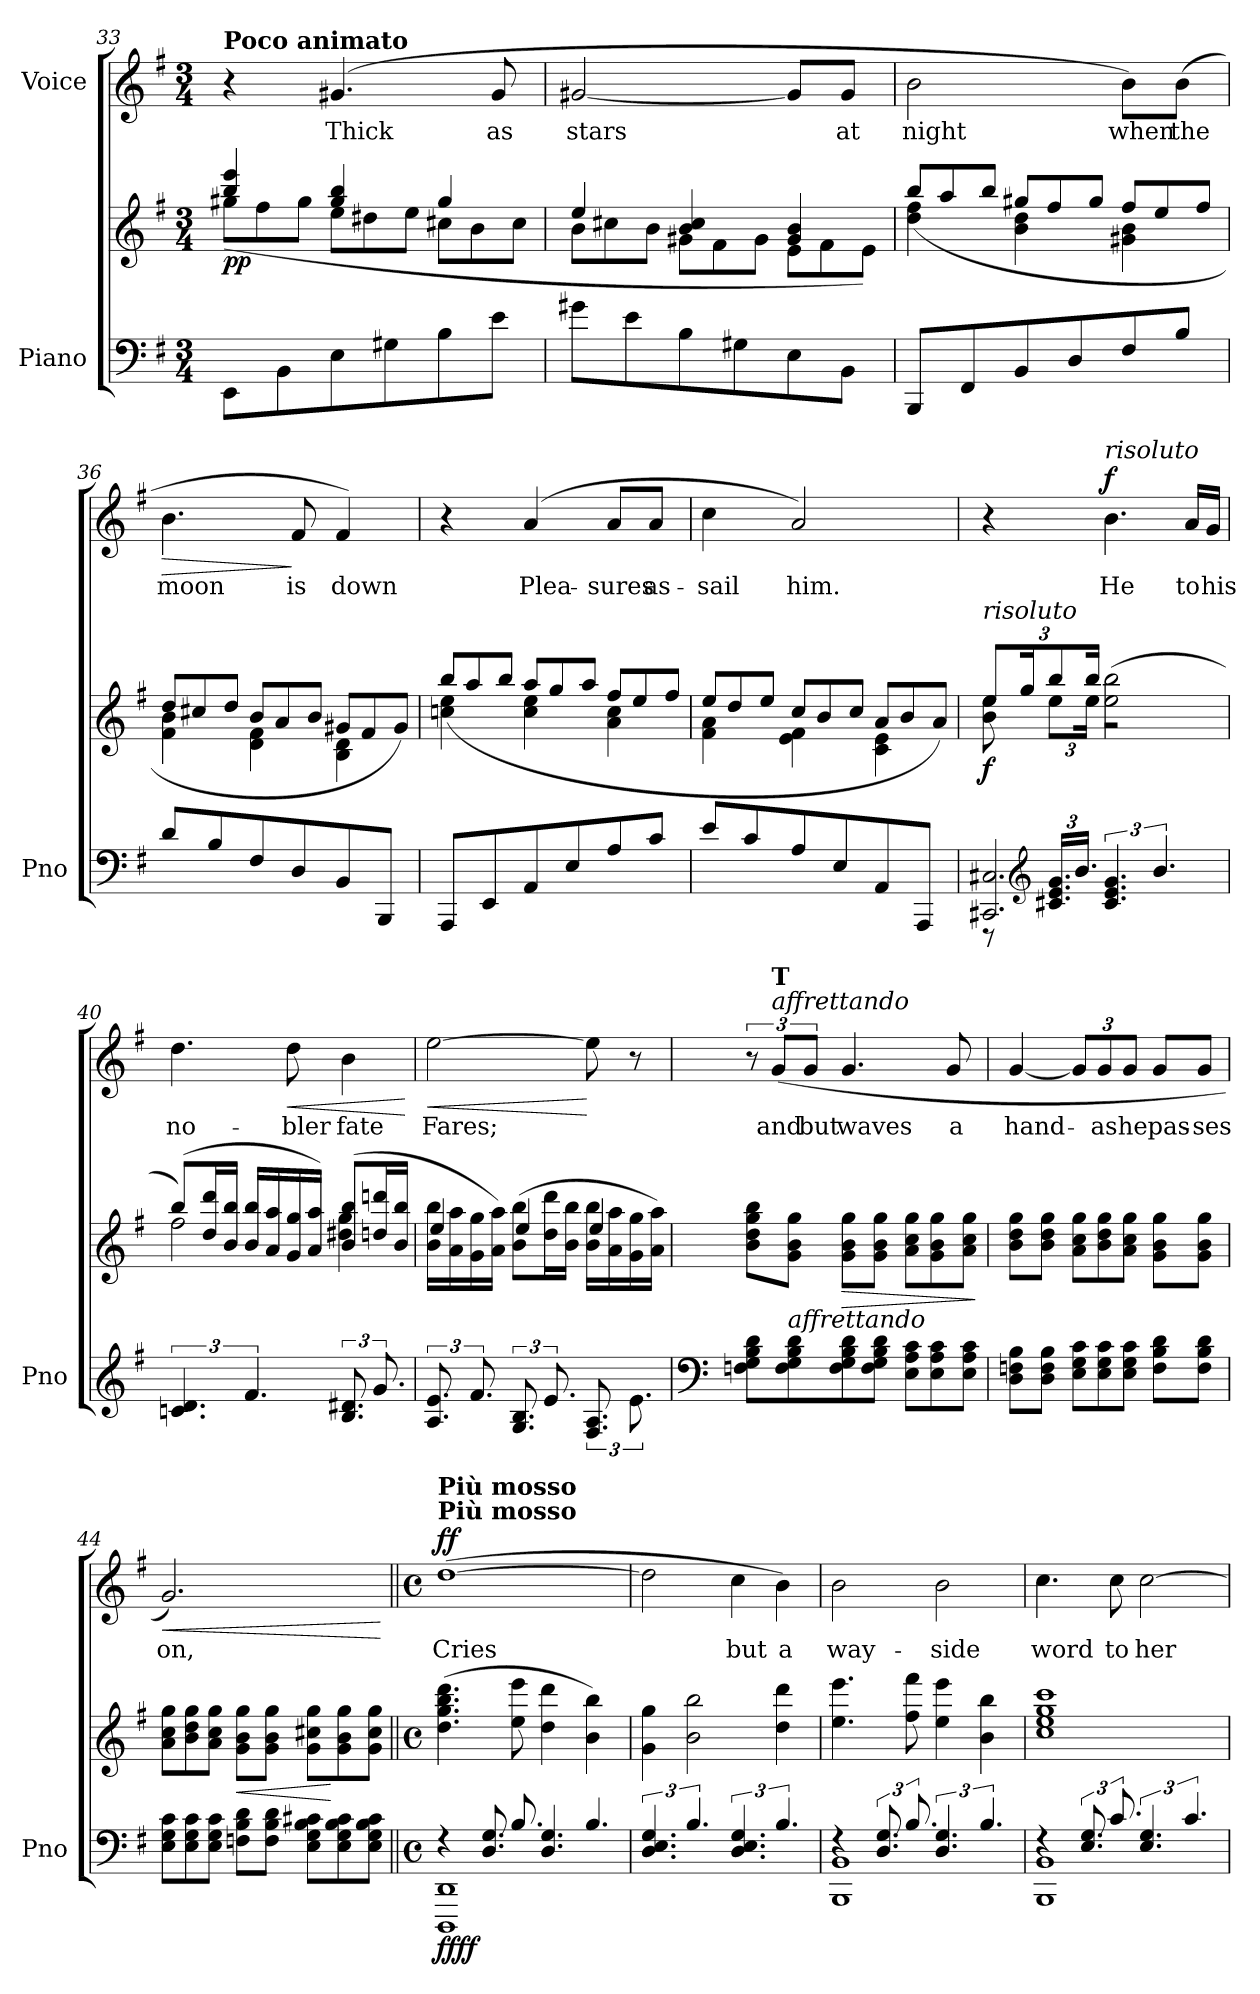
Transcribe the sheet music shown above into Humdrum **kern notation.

**kern	**kern	**dynam	**kern	**text	**dynam
*part2	*part2	*part2	*part1	*part1	*part1
*staff3	*staff2	*staff2/3	*staff1	*staff1	*staff1
*I"Piano	*	*	*I"Voice	*	*
*I'Pno	*	*	*	*	*
!!LO:PB:g=z
*clefF4	*clefG2	*	*clefG2	*	*
*k[f#]	*k[f#]	*	*k[f#]	*	*
*M3/4	*M3/4	*	*M3/4	*	*
=33	=33	=33	=33	=33	=33
*	*^	*	*	*	*
*	*	*Xtuplet	*	*	*	*
!	!	!	!	!LO:TX:a:B:t=Poco animato	!	!
!	!	!	!LO:DY:b	!	!	!
8EE\L	4bb/ 4eee/	(>12gg#X\L	pp	4r	.	.
.	.	12ff#\	.	.	.	.
8BB\	.	.	.	.	.	.
.	.	12gg#\J	.	.	.	.
!	!	!	!	!	!LO:LY:b	!
8E\	4gg#/ 4bb/	12ee\L	.	(4.g#X/	Thick	.
.	.	12dd#X\	.	.	.	.
8G#X\	.	.	.	.	.	.
.	.	12ee\J	.	.	.	.
8B\	4gg#/	12cc#X\L	.	.	.	.
.	.	12b\	.	.	.	.
!	!	!	!	!	!LO:LY:b	!
8e\J	.	.	.	8g#/	as	.
.	.	12cc#\J	.	.	.	.
=34	=34	=34	=34	=34	=34	=34
!	!	!	!	!	!LO:LY:b	!
8g#X\L	4ee/	12b\L	.	[2g#X/	stars	.
.	.	12cc#X\	.	.	.	.
8e\	.	.	.	.	.	.
.	.	12b\J	.	.	.	.
8B\	4b/ 4cc#/	12g#X\L	.	.	.	.
.	.	12f#\	.	.	.	.
8G#X\	.	.	.	.	.	.
.	.	12g#\J	.	.	.	.
8E\	4g#/ 4b/	12e\L	.	8g#/L]	.	.
.	.	12f#\	.	.	.	.
!	!	!	!	!	!LO:LY:b	!
8BB\J	.	.	.	8g#/J	at	.
.	.	12e\J)	.	.	.	.
=35	=35	=35	=35	=35	=35	=35
!	!	!	!	!	!LO:LY:b	!
8BBB/L	4dd\ 4ff#\	(12bb/L	.	2b\	night	.
.	.	12aa/	.	.	.	.
8FF#/	.	.	.	.	.	.
.	.	12bb/J	.	.	.	.
8BB/	4b\ 4dd\	12gg#X/L	.	.	.	.
.	.	12ff#/	.	.	.	.
8D/	.	.	.	.	.	.
.	.	12gg#/J	.	.	.	.
!	!	!	!	!	!LO:LY:b	!
8F#/	4g#X\ 4b\	12ff#/L	.	8b\L)	when	.
.	.	12ee/	.	.	.	.
!	!	!	!	!	!LO:LY:b	!
8B/J	.	.	.	(8b\J	the	.
.	.	12ff#/J	.	.	.	.
!!LO:LB:g=z
=36	=36	=36	=36	=36	=36	=36
!	!	!	!	!	!LO:LY:b	!LO:HP:b
8d/L	4f#\ 4b\	12dd/L	.	4.b\	moon	>
.	.	12cc#X/	.	.	.	.
8B/	.	.	.	.	.	.
.	.	12dd/J	.	.	.	.
8F#/	4d\ 4f#\	12b/L	.	.	.	.
.	.	12a/	.	.	.	.
!	!	!	!	!	!LO:LY:b	!
8D/	.	.	.	8f#/	is	]
.	.	12b/J	.	.	.	.
!	!	!	!	!	!LO:LY:b	!
8BB/	4B\ 4d\	12g#X/L	.	4f#/)	down	.
.	.	12f#/	.	.	.	.
8BBB/J	.	.	.	.	.	.
.	.	12g#/J)	.	.	.	.
=37	=37	=37	=37	=37	=37	=37
8AAA/L	4ccn\ 4ee\	(12bb/L	.	4r	.	.
.	.	12aa/	.	.	.	.
8EE/	.	.	.	.	.	.
.	.	12bb/J	.	.	.	.
!	!	!	!	!	!LO:LY:b	!
8AA/	4cc\ 4ee\	12aa/L	.	(>4a/	Plea-	.
.	.	12gg/	.	.	.	.
8E/	.	.	.	.	.	.
.	.	12aa/J	.	.	.	.
!	!	!	!	!	!LO:LY:b	!
8A/	4a\ 4cc\	12ff#/L	.	8a/L	-sures	.
.	.	12ee/	.	.	.	.
!	!	!	!	!	!LO:LY:b	!
8c/J	.	.	.	8a/J	as-	.
.	.	12ff#/J	.	.	.	.
=38	=38	=38	=38	=38	=38	=38
!	!	!	!	!	!LO:LY:b	!
8e/L	4f#\ 4a\	12ee/L	.	4cc\	-sail	.
.	.	12dd/	.	.	.	.
8c/	.	.	.	.	.	.
.	.	12ee/J	.	.	.	.
!	!	!	!	!	!LO:LY:b	!
8A/	4e\ 4f#\	12cc/L	.	2a/)	him.	.
.	.	12b/	.	.	.	.
8E/	.	.	.	.	.	.
.	.	12cc/J	.	.	.	.
8AA/	4c\ 4e\	12a/L	.	.	.	.
.	.	12b/	.	.	.	.
8AAA/J	.	.	.	.	.	.
.	.	12a/J)	.	.	.	.
=39	=39	=39	=39	=39	=39	=39
*^	*	*	*	*	*	*
*	*	*tuplet	*	*	*	*	*
*	*	*Xbrackettup	*	*	*	*	*
!	!	!LO:TX:a:i:t=risoluto	!	!	!	!	!
!	!	!	!	!LO:DY:b	!	!	!
2.CC#X/ 2.C#X/	8r	12ee/L	8b\ 8ee\	f	4r	.	.
.	.	24gg/K	.	.	.	.	.
*clefG2	*	*	*	*	*	*	*
.	24.c#X/ 24.e/ 24.g/L	12bb/	12ee\L	.	.	.	.
.	24.b/J	.	.	.	.	.	.
.	.	24bb/Jk	24ee\Jk	.	.	.	.
!	!	!	!	!	!LO:TX:a:i:t=risoluto	!	!
!	!	!	!	!	!	!LO:LY:b	!LO:DY:b
.	6.c#/ 6.e/ 6.g/	(>2ee\ 2bb\	2r	.	4.b\	He	f
.	6.b/	.	.	.	.	.	.
!	!	!	!	!	!	!LO:LY:b	!
.	.	.	.	.	16a/LL	to	.
!	!	!	!	!	!	!LO:LY:b	!
.	.	.	.	.	16g/JJ	his	.
*v	*v	*	*	*	*	*	*
!!LO:PB:g=z
=40	=40	=40	=40	=40	=40	=40
!	!	!	!	!	!LO:LY:b	!
6.cn/ 6.d/	(8bb/L)	2ff#\	.	4.dd\	no-	.
.	16dd/ 16ddd/L	.	.	.	.	.
.	16b/ 16bb/JJ	.	.	.	.	.
6.f#/	16b/ 16bb/LL	.	.	.	.	.
.	16a/ 16aa/	.	.	.	.	.
!	!	!	!	!	!LO:LY:b	!LO:HP:b
.	16g/ 16gg/	.	.	8dd\	-bler	<
.	16a/ 16aa/JJ)	.	.	.	.	.
!	!	!	!	!	!LO:LY:b	!
12.B/ 12.d#X/	(8b/ 8bb/L	4dd#X\ 4gg\	.	4b\	fate	.
12.g/	16ddn/ 16dddn/L	.	.	.	.	.
.	16b/ 16bb/JJ	.	.	.	.	.
*	*v	*v	*	*	*	*
.	.	.	.	.	[
=41	=41	=41	=41	=41	=41
*	*^	*	*	*	*
!	!	!	!	!	!LO:LY:b	!LO:HP:b
12.A/ 12.e/	16b\ 16bb\LL	4ee/	.	[2ee\	Fares;	<
.	16a\ 16aa\	.	.	.	.	.
12.f#/	16g\ 16gg\	.	.	.	.	.
.	16a\ 16aa\JJ)	.	.	.	.	.
12.G/ 12.B/	(>8b\ 8bb\L	4ee/	.	.	.	.
12.e/	16dd\ 16ddd\L	.	.	.	.	.
.	16b\ 16bb\JJ	.	.	.	.	.
12.F#/ 12.A/	16b\ 16bb\LL	4ee/	.	8ee\]	.	[
.	16a\ 16aa\	.	.	.	.	.
12.e\	16g\ 16gg\	.	.	8r	.	.
.	16a\ 16aa\JJ)	.	.	.	.	.
*	*v	*v	*	*	*	*
=42	=42	=42	=42	=42	=42
*clefF4	*	*	*	*	*
!	!	!LO:DY:b	!	!	!
8Fn\ 8G\ 8B\ 8d\L	8b\ 8dd\ 8gg\ 8bb\L	other-dynamics	12r	.	.
!	!	!	!LO:TX:a:i:t=affrettando	!	!
!	!	!	!LO:TX:a:B:t=T	!	!
!	!	!	!	!LO:LY:b	!
.	.	.	(12g/L	and	.
!LO:TX:a:i:t=affrettando	!	!	!	!	!
8F\ 8G\ 8B\ 8d\	8g\ 8b\ 8gg\J	.	.	.	.
!	!	!	!	!LO:LY:b	!
.	.	.	12g/J	but	.
!	!	!LO:HP:b	!	!LO:LY:b	!
8F\ 8G\ 8B\ 8d\	8g\ 8b\ 8gg\L	>	4.g/	waves	.
8F\ 8G\ 8B\ 8d\J	8g\ 8b\ 8gg\J	.	.	.	.
*Xtuplet	*Xtuplet	*	*	*	*
12E\ 12A\ 12c\L	12a\ 12cc\ 12gg\L	.	.	.	.
12E\ 12A\ 12c\	12g\ 12b\ 12gg\	.	.	.	.
!	!	!	!	!LO:LY:b	!
.	.	.	8g/	a	.
12E\ 12A\ 12c\J	12a\ 12cc\ 12gg\J	.	.	.	.
.	.	]	.	.	.
!!LO:LB:g=z
=43	=43	=43	=43	=43	=43
!	!	!	!	!LO:LY:b	!
8D\ 8Fn\ 8B\L	8b\ 8dd\ 8gg\L	.	[4g/	hand-	.
8D\ 8F\ 8B\J	8b\ 8dd\ 8gg\J	.	.	.	.
12E\ 12G\ 12c\L	12a\ 12cc\ 12gg\L	.	12g/L]	.	.
!	!	!	!	!LO:LY:b	!
12E\ 12G\ 12c\	12b\ 12dd\ 12gg\	.	12g/	-as	.
!	!	!	!	!LO:LY:b	!
12E\ 12G\ 12c\J	12a\ 12cc\ 12gg\J	.	12g/J	he	.
!	!	!	!	!LO:LY:b	!
8F\ 8B\ 8d\L	8g\ 8b\ 8gg\L	.	8g/L	pas-	.
!	!	!	!	!LO:LY:b	!
8F\ 8B\ 8d\J	8g\ 8b\ 8gg\J	.	8g/J	-ses	.
=44	=44	=44	=44	=44	=44
!	!	!	!	!LO:LY:b	!LO:HP:b
12E\ 12G\ 12c\L	12a\ 12cc\ 12gg\L	.	2.g/)	on,	<
12E\ 12G\ 12c\	12b\ 12dd\ 12gg\	.	.	.	.
12E\ 12G\ 12c\J	12a\ 12cc\ 12gg\J	.	.	.	.
!	!	!LO:HP:b	!	!	!
8Fn\ 8B\ 8d\L	8g\ 8b\ 8gg\L	<	.	.	.
8F\ 8B\ 8d\J	8g\ 8b\ 8gg\J	.	.	.	.
12E\ 12G\ 12B\ 12c#X\L	12g\ 12cc#X\ 12gg\L	.	.	.	.
12E\ 12G\ 12B\ 12c#\	12g\ 12b\ 12gg\	[	.	.	.
12E\ 12G\ 12B\ 12c#\J	12g\ 12cc#\ 12gg\J	.	.	.	.
.	.	.	.	.	[
=45||	=45||	=45||	=45||	=45||	=45||
*M4/4	*M4/4	*	*M4/4	*	*
*met(c)	*met(c)	*	*met(c)	*	*
*^	*	*	*	*	*
!	!	!	!	!LO:TX:a:B:t=Più mosso	!	!
!	!	!	!	!LO:TX:a:B:t=Più mosso	!	!
!	!	!	!LO:DY:b=2	!	!LO:LY:b	!
!	!	!	!LO:DY:n=1:b	!	!	!LO:DY:b
4rF	1DDD 1DD	(4.dd\ 4.gg\ 4.bb\ 4.ddd\	ff ff	([1dd	Cries	ff
12.D/ 12.G/	.	.	.	.	.	.
12.B/	.	8ee\ 8eee\	.	.	.	.
6.D/ 6.G/	.	4dd\ 4ddd\	.	.	.	.
6.B/	.	4b\ 4bb\)	.	.	.	.
*v	*v	*	*	*	*	*
=46	=46	=46	=46	=46	=46
*tuplet	*	*	*	*	*
6.D/ 6.E/ 6.G/	4g\ 4gg\	.	2dd\]	.	.
6.B/	2b\ 2bb\	.	.	.	.
!	!	!	!	!LO:LY:b	!
6.D/ 6.E/ 6.G/	.	.	4cc\	but	.
!	!	!	!	!LO:LY:b	!
6.B/	4dd\ 4ddd\	.	4b\)	a	.
!!LO:PB:g=z
=47	=47	=47	=47	=47	=47
*^	*	*	*	*	*
!	!	!	!	!	!LO:LY:b	!
4rF	1BBB 1BB	4.ee\ 4.eee\	.	2b\	way-	.
12.D/ 12.G/	.	.	.	.	.	.
12.B/	.	8ff#\ 8fff#\	.	.	.	.
!	!	!	!	!	!LO:LY:b	!
6.D/ 6.G/	.	4ee\ 4eee\	.	2b\	-side	.
6.B/	.	4b\ 4bb\	.	.	.	.
=48	=48	=48	=48	=48	=48	=48
!	!	!	!	!	!LO:LY:b	!
4rF	1BBB 1BB	1cc 1ee 1gg 1ccc	.	4.cc\	word	.
12.E/ 12.G/	.	.	.	.	.	.
!	!	!	!	!	!LO:LY:b	!
12.c/	.	.	.	8cc\	to	.
!	!	!	!	!	!LO:LY:b	!
6.E/ 6.G/	.	.	.	[2cc\	her	.
6.c/	.	.	.	.	.	.
*v	*v	*	*	*	*	*
=	=	=	=	=	=
*-	*-	*-	*-	*-	*-
